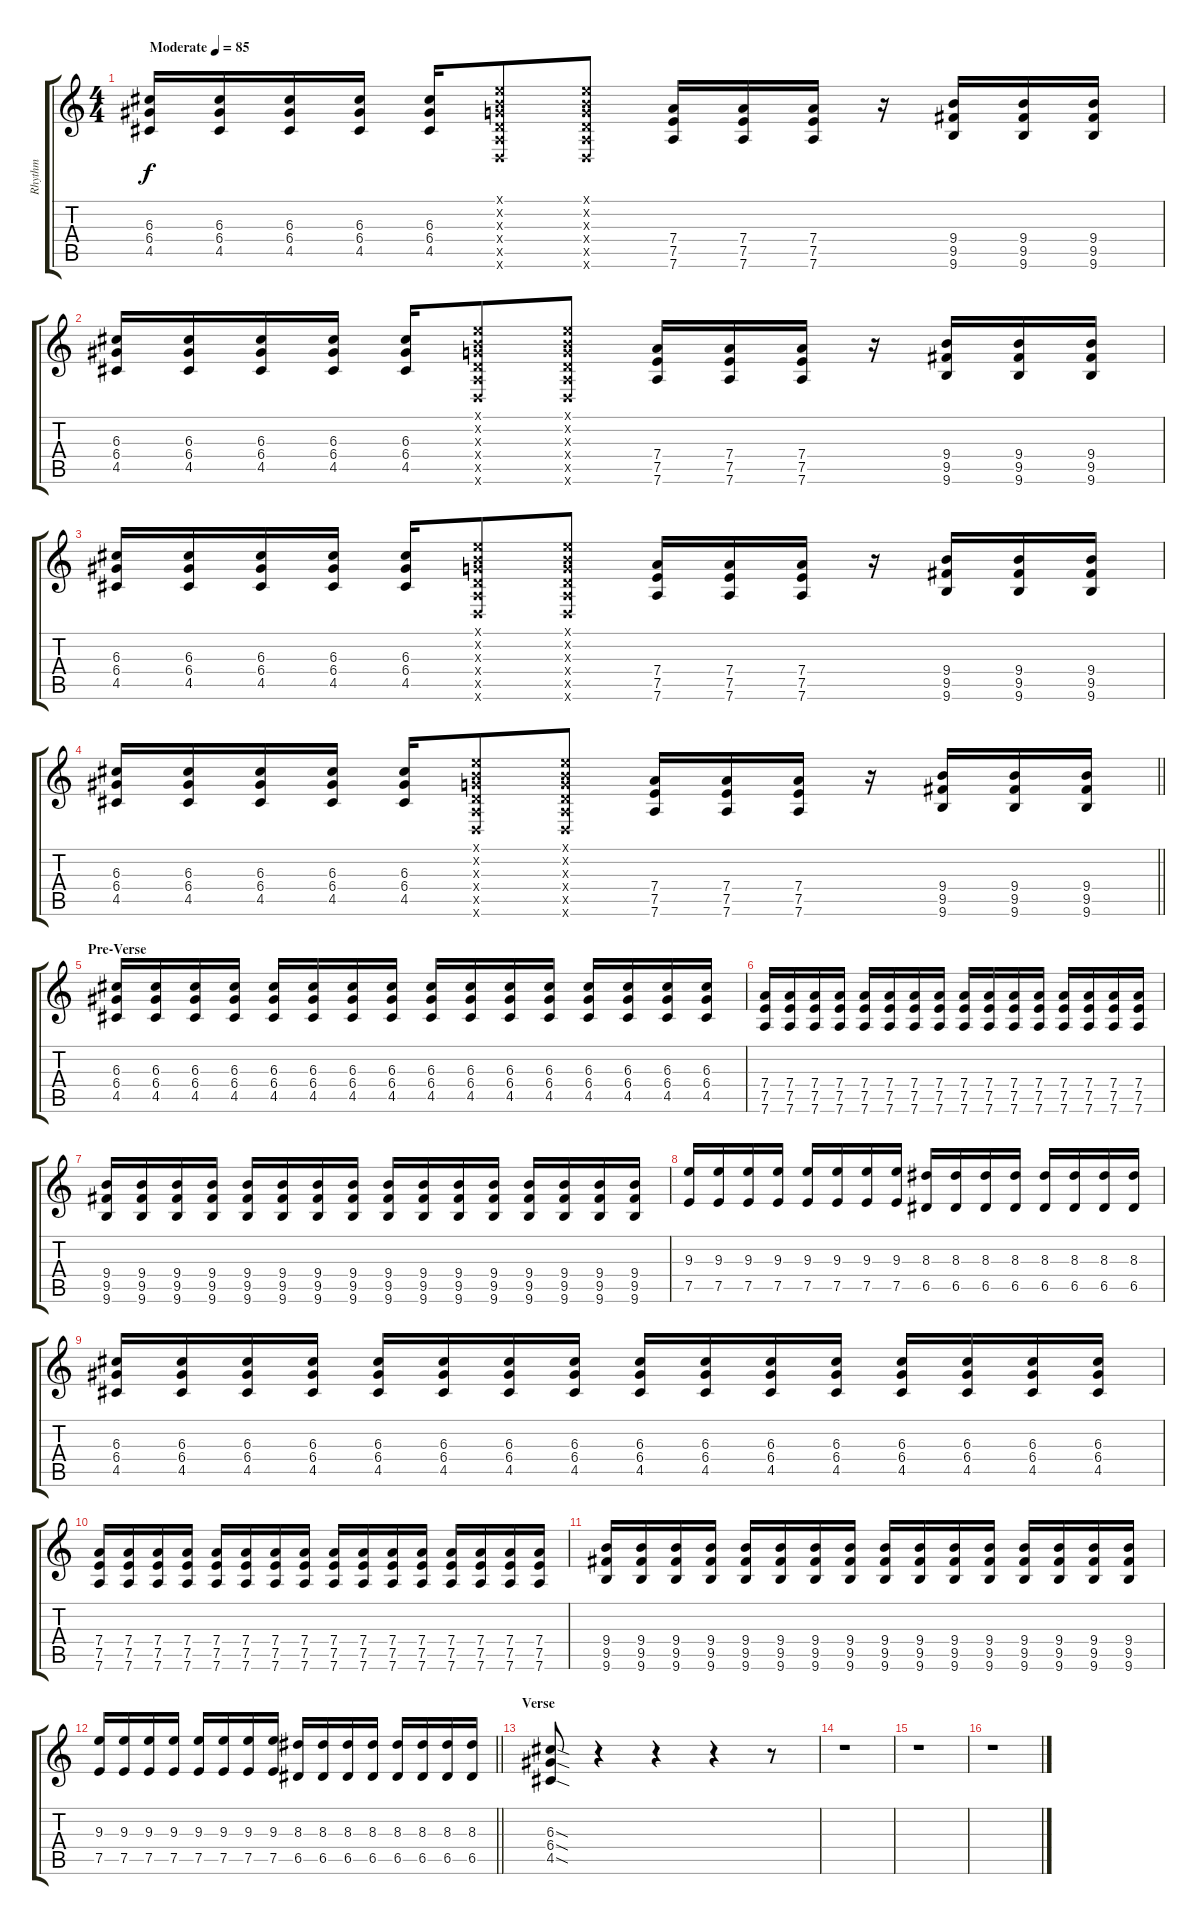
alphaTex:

\track ("Rhythm" "Rhythm") {instrument distortionguitar}
\staff {score tabs}
\tuning (E4 B3 G3 D3 A2 D2) {hide}
\ts (4 4)
\tempo (85 "Moderate")
\clef g2
\ks c
(6.3 6.4 4.5).16{dy f instrument acousticguitarsteel} (6.3 6.4 4.5).16 (6.3 6.4 4.5).16 (6.3 6.4 4.5).16 (6.3 6.4 4.5).16 (0.1{x} 0.2{x} 0.3{x} 0.4{x} 0.5{x} 0.6{x}).8 (0.1{x} 0.2{x} 0.3{x} 0.4{x} 0.5{x} 0.6{x}).8 (7.4 7.5 7.6).16 (7.4 7.5 7.6).16 (7.4 7.5 7.6).16 r.16 (9.4 9.5 9.6).16 (9.4 9.5 9.6).16 (9.4 9.5 9.6).16 |
(6.3 6.4 4.5).16 (6.3 6.4 4.5).16 (6.3 6.4 4.5).16 (6.3 6.4 4.5).16 (6.3 6.4 4.5).16 (0.1{x} 0.2{x} 0.3{x} 0.4{x} 0.5{x} 0.6{x}).8 (0.1{x} 0.2{x} 0.3{x} 0.4{x} 0.5{x} 0.6{x}).8 (7.4 7.5 7.6).16 (7.4 7.5 7.6).16 (7.4 7.5 7.6).16 r.16 (9.4 9.5 9.6).16 (9.4 9.5 9.6).16 (9.4 9.5 9.6).16 |
(6.3 6.4 4.5).16 (6.3 6.4 4.5).16 (6.3 6.4 4.5).16 (6.3 6.4 4.5).16 (6.3 6.4 4.5).16 (0.1{x} 0.2{x} 0.3{x} 0.4{x} 0.5{x} 0.6{x}).8 (0.1{x} 0.2{x} 0.3{x} 0.4{x} 0.5{x} 0.6{x}).8 (7.4 7.5 7.6).16 (7.4 7.5 7.6).16 (7.4 7.5 7.6).16 r.16 (9.4 9.5 9.6).16 (9.4 9.5 9.6).16 (9.4 9.5 9.6).16 |
\barLineRight lightlight
(6.3 6.4 4.5).16{volume 8} (6.3 6.4 4.5).16 (6.3 6.4 4.5).16 (6.3 6.4 4.5).16 (6.3 6.4 4.5).16 (0.1{x} 0.2{x} 0.3{x} 0.4{x} 0.5{x} 0.6{x}).8 (0.1{x} 0.2{x} 0.3{x} 0.4{x} 0.5{x} 0.6{x}).8 (7.4 7.5 7.6).16 (7.4 7.5 7.6).16 (7.4 7.5 7.6).16 r.16 (9.4 9.5 9.6).16 (9.4 9.5 9.6).16 (9.4 9.5 9.6).16 |
\section ("" "Pre-Verse")
(6.3 6.4 4.5).16{volume 13 instrument distortionguitar} (6.3 6.4 4.5).16 (6.3 6.4 4.5).16 (6.3 6.4 4.5).16 (6.3 6.4 4.5).16 (6.3 6.4 4.5).16 (6.3 6.4 4.5).16 (6.3 6.4 4.5).16 (6.3 6.4 4.5).16 (6.3 6.4 4.5).16 (6.3 6.4 4.5).16 (6.3 6.4 4.5).16 (6.3 6.4 4.5).16 (6.3 6.4 4.5).16 (6.3 6.4 4.5).16 (6.3 6.4 4.5).16 |
(7.4 7.5 7.6).16 (7.4 7.5 7.6).16 (7.4 7.5 7.6).16 (7.4 7.5 7.6).16 (7.4 7.5 7.6).16 (7.4 7.5 7.6).16 (7.4 7.5 7.6).16 (7.4 7.5 7.6).16 (7.4 7.5 7.6).16 (7.4 7.5 7.6).16 (7.4 7.5 7.6).16 (7.4 7.5 7.6).16 (7.4 7.5 7.6).16 (7.4 7.5 7.6).16 (7.4 7.5 7.6).16 (7.4 7.5 7.6).16 |
(9.4 9.5 9.6).16 (9.4 9.5 9.6).16 (9.4 9.5 9.6).16 (9.4 9.5 9.6).16 (9.4 9.5 9.6).16 (9.4 9.5 9.6).16 (9.4 9.5 9.6).16 (9.4 9.5 9.6).16 (9.4 9.5 9.6).16 (9.4 9.5 9.6).16 (9.4 9.5 9.6).16 (9.4 9.5 9.6).16 (9.4 9.5 9.6).16 (9.4 9.5 9.6).16 (9.4 9.5 9.6).16 (9.4 9.5 9.6).16 |
(9.3 7.5).16 (9.3 7.5).16 (9.3 7.5).16 (9.3 7.5).16 (9.3 7.5).16 (9.3 7.5).16 (9.3 7.5).16 (9.3 7.5).16 (8.3 6.5).16 (8.3 6.5).16 (8.3 6.5).16 (8.3 6.5).16 (8.3 6.5).16 (8.3 6.5).16 (8.3 6.5).16 (8.3 6.5).16 |
(6.3 6.4 4.5).16 (6.3 6.4 4.5).16 (6.3 6.4 4.5).16 (6.3 6.4 4.5).16 (6.3 6.4 4.5).16 (6.3 6.4 4.5).16 (6.3 6.4 4.5).16 (6.3 6.4 4.5).16 (6.3 6.4 4.5).16 (6.3 6.4 4.5).16 (6.3 6.4 4.5).16 (6.3 6.4 4.5).16 (6.3 6.4 4.5).16 (6.3 6.4 4.5).16 (6.3 6.4 4.5).16 (6.3 6.4 4.5).16 |
(7.4 7.5 7.6).16 (7.4 7.5 7.6).16 (7.4 7.5 7.6).16 (7.4 7.5 7.6).16 (7.4 7.5 7.6).16 (7.4 7.5 7.6).16 (7.4 7.5 7.6).16 (7.4 7.5 7.6).16 (7.4 7.5 7.6).16 (7.4 7.5 7.6).16 (7.4 7.5 7.6).16 (7.4 7.5 7.6).16 (7.4 7.5 7.6).16 (7.4 7.5 7.6).16 (7.4 7.5 7.6).16 (7.4 7.5 7.6).16 |
(9.4 9.5 9.6).16 (9.4 9.5 9.6).16 (9.4 9.5 9.6).16 (9.4 9.5 9.6).16 (9.4 9.5 9.6).16 (9.4 9.5 9.6).16 (9.4 9.5 9.6).16 (9.4 9.5 9.6).16 (9.4 9.5 9.6).16 (9.4 9.5 9.6).16 (9.4 9.5 9.6).16 (9.4 9.5 9.6).16 (9.4 9.5 9.6).16 (9.4 9.5 9.6).16 (9.4 9.5 9.6).16 (9.4 9.5 9.6).16 |
\barLineRight lightlight
(9.3 7.5).16 (9.3 7.5).16 (9.3 7.5).16 (9.3 7.5).16 (9.3 7.5).16 (9.3 7.5).16 (9.3 7.5).16 (9.3 7.5).16 (8.3 6.5).16 (8.3 6.5).16 (8.3 6.5).16 (8.3 6.5).16 (8.3 6.5).16 (8.3 6.5).16 (8.3 6.5).16 (8.3 6.5).16 |
\section ("" "Verse")
(6.3{sod} 6.4{sod} 4.5{sod}).8 r.4 r.4 r.4 r.8 |
r.1 |
r.1 |
r.1
